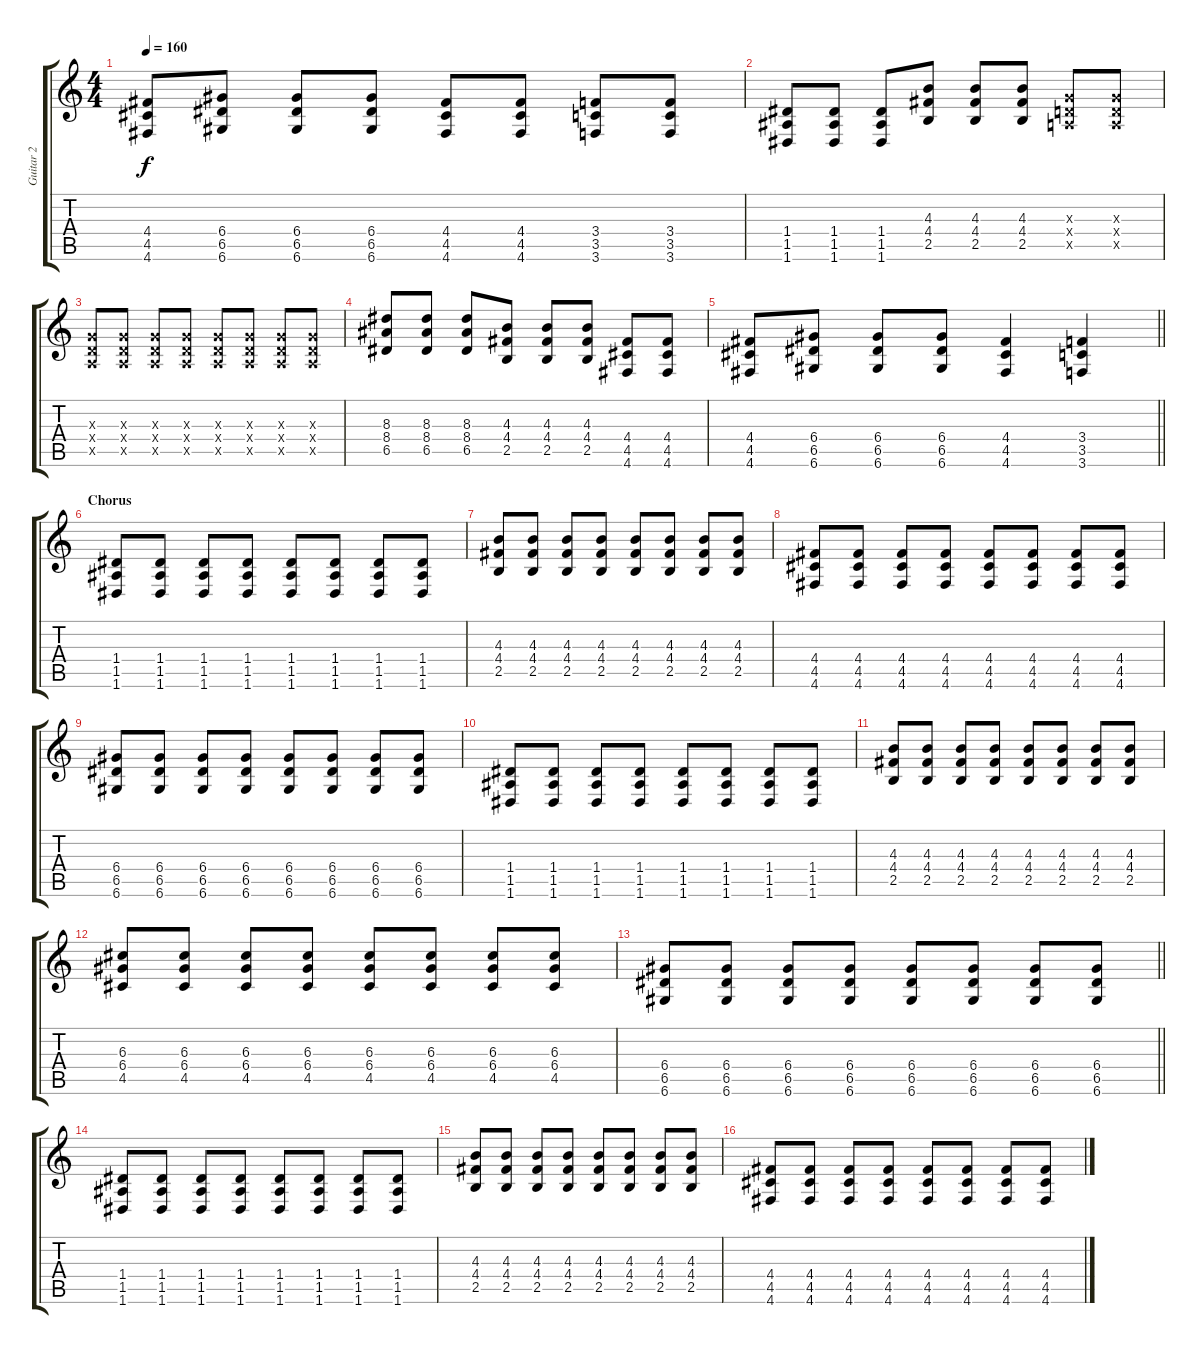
\track ("Guitar 2" "Guitar 2") {instrument overdrivenguitar}
\staff {score tabs}
\tuning (E4 B3 G3 D3 A2 D2) {hide}
\ts (4 4)
\tempo 160
\clef g2
\ks c
(4.4 4.5 4.6).8{dy f} (6.4 6.5 6.6).8 (6.4 6.5 6.6).8 (6.4 6.5 6.6).8 (4.4 4.5 4.6).8 (4.4 4.5 4.6).8 (3.4 3.5 3.6).8 (3.4 3.5 3.6).8 |
(1.4 1.5 1.6).8 (1.4 1.5 1.6).8 (1.4 1.5 1.6).8 (4.3 4.4 2.5).8 (4.3 4.4 2.5).8 (4.3 4.4 2.5).8 (0.3{x} 0.4{x} 0.5{x}).8 (0.3{x} 0.4{x} 0.5{x}).8 |
(0.3{x} 0.4{x} 0.5{x}).8 (0.3{x} 0.4{x} 0.5{x}).8 (0.3{x} 0.4{x} 0.5{x}).8 (0.3{x} 0.4{x} 0.5{x}).8 (0.3{x} 0.4{x} 0.5{x}).8 (0.3{x} 0.4{x} 0.5{x}).8 (0.3{x} 0.4{x} 0.5{x}).8 (0.3{x} 0.4{x} 0.5{x}).8 |
(8.3 8.4 6.5).8 (8.3 8.4 6.5).8 (8.3 8.4 6.5).8 (4.3 4.4 2.5).8 (4.3 4.4 2.5).8 (4.3 4.4 2.5).8 (4.4 4.5 4.6).8 (4.4 4.5 4.6).8 |
\barLineRight lightlight
(4.4 4.5 4.6).8 (6.4 6.5 6.6).8 (6.4 6.5 6.6).8 (6.4 6.5 6.6).8 (4.4 4.5 4.6).4 (3.4 3.5 3.6).4 |
\section ("" "Chorus")
(1.4 1.5 1.6).8 (1.4 1.5 1.6).8 (1.4 1.5 1.6).8 (1.4 1.5 1.6).8 (1.4 1.5 1.6).8 (1.4 1.5 1.6).8 (1.4 1.5 1.6).8 (1.4 1.5 1.6).8 |
(4.3 4.4 2.5).8 (4.3 4.4 2.5).8 (4.3 4.4 2.5).8 (4.3 4.4 2.5).8 (4.3 4.4 2.5).8 (4.3 4.4 2.5).8 (4.3 4.4 2.5).8 (4.3 4.4 2.5).8 |
(4.4 4.5 4.6).8 (4.4 4.5 4.6).8 (4.4 4.5 4.6).8 (4.4 4.5 4.6).8 (4.4 4.5 4.6).8 (4.4 4.5 4.6).8 (4.4 4.5 4.6).8 (4.4 4.5 4.6).8 |
(6.4 6.5 6.6).8 (6.4 6.5 6.6).8 (6.4 6.5 6.6).8 (6.4 6.5 6.6).8 (6.4 6.5 6.6).8 (6.4 6.5 6.6).8 (6.4 6.5 6.6).8 (6.4 6.5 6.6).8 |
(1.4 1.5 1.6).8 (1.4 1.5 1.6).8 (1.4 1.5 1.6).8 (1.4 1.5 1.6).8 (1.4 1.5 1.6).8 (1.4 1.5 1.6).8 (1.4 1.5 1.6).8 (1.4 1.5 1.6).8 |
(4.3 4.4 2.5).8 (4.3 4.4 2.5).8 (4.3 4.4 2.5).8 (4.3 4.4 2.5).8 (4.3 4.4 2.5).8 (4.3 4.4 2.5).8 (4.3 4.4 2.5).8 (4.3 4.4 2.5).8 |
(6.3 6.4 4.5).8 (6.3 6.4 4.5).8 (6.3 6.4 4.5).8 (6.3 6.4 4.5).8 (6.3 6.4 4.5).8 (6.3 6.4 4.5).8 (6.3 6.4 4.5).8 (6.3 6.4 4.5).8 |
\barLineRight lightlight
(6.4 6.5 6.6).8 (6.4 6.5 6.6).8 (6.4 6.5 6.6).8 (6.4 6.5 6.6).8 (6.4 6.5 6.6).8 (6.4 6.5 6.6).8 (6.4 6.5 6.6).8 (6.4 6.5 6.6).8 |
(1.4 1.5 1.6).8 (1.4 1.5 1.6).8 (1.4 1.5 1.6).8 (1.4 1.5 1.6).8 (1.4 1.5 1.6).8 (1.4 1.5 1.6).8 (1.4 1.5 1.6).8 (1.4 1.5 1.6).8 |
(4.3 4.4 2.5).8 (4.3 4.4 2.5).8 (4.3 4.4 2.5).8 (4.3 4.4 2.5).8 (4.3 4.4 2.5).8 (4.3 4.4 2.5).8 (4.3 4.4 2.5).8 (4.3 4.4 2.5).8 |
(4.4 4.5 4.6).8 (4.4 4.5 4.6).8 (4.4 4.5 4.6).8 (4.4 4.5 4.6).8 (4.4 4.5 4.6).8 (4.4 4.5 4.6).8 (4.4 4.5 4.6).8 (4.4 4.5 4.6).8
